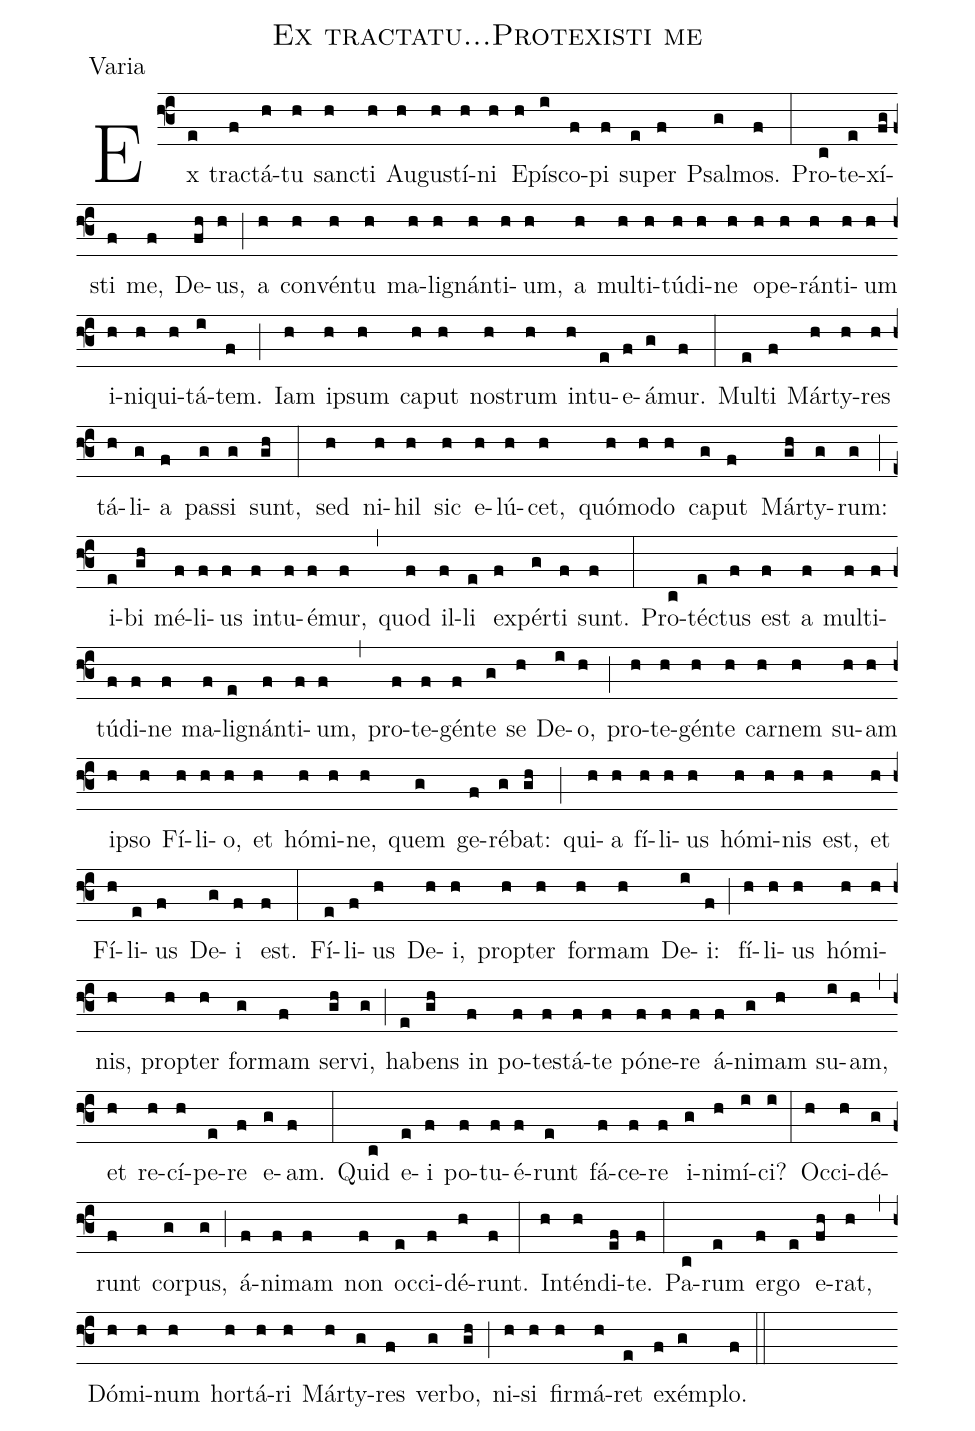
name:Ex tractatu...Protexisti me;
office-part:Varia;
%%
(f3)Ex(e) tra(f)ctá(h)tu(h) san(h)cti(h) Au(h)gu(h)stí(h)ni(h) E(h)pí(i)sco(f)pi(f) su(e)per(f) Psal(g)mos.(f) (:)
Pro(c)te(e)xí(fg)sti(f) me,(f) De(fh)us,(h) (;) a(h) con(h)vén(h)tu(h) ma(h)li(h)gnán(h)ti(h)um,(h) a(h) mul(h)ti(h)tú(h)di(h)ne(h) o(h)pe(h)rán(h)ti(h)um(h) i(h)ni(h)qui(h)tá(i)tem.(f) (;) Iam(h) i(h)psum(h) ca(h)put(h) no(h)strum(h) in(h)tu(e)e(f)á(g)mur.(f) (:) Mul(e)ti(f) Már(h)ty(h)res(h) tá(h)li(g)a(f) pas(g)si(g) sunt,(gh) (:) sed(h) ni(h)hil(h) sic(h) e(h)lú(h)cet,(h) quó(h)mo(h)do(h) ca(g)put(f) Már(gh)ty(g)rum:(g) (;) i(e)bi(gh) mé(f)li(f)us(f) in(f)tu(f)é(f)mur,(f) (,) quod(f) il(f)li(e) ex(f)pér(g)ti(f) sunt.(f) (:) Pro(c)té(e)ctus(f) est(f) a(f) mul(f)ti(f)tú(f)di(f)ne(f) ma(f)li(e)gnán(f)ti(f)um,(f) (,) pro(f)te(f)gén(f)te(g) se(h) De(i)o,(h) (;) pro(h)te(h)gén(h)te(h) car(h)nem(h) su(h)am(h) i(h)pso(h) Fí(h)li(h)o,(h) et(h) hó(h)mi(h)ne,(h) quem(g) ge(f)ré(g)bat:(gh) (;) qui(h)a(h) fí(h)li(h)us(h) hó(h)mi(h)nis(h) est,(h) et(h) Fí(h)li(e)us(f) De(g)i(f) est.(f) (:) Fí(e)li(f)us(h) De(h)i,(h) prop(h)ter(h) for(h)mam(h) De(i)i:(f) (;) fí(h)li(h)us(h) hó(h)mi(h)nis,(h) prop(h)ter(h) for(g)mam(f) ser(gh)vi,(g) (;) ha(e)bens(gh) in(f) po(f)te(f)stá(f)te(f) pó(f)ne(f)re(f) á(f)ni(g)mam(h) su(i)am,(h) (,) et(h) re(h)cí(h)pe(e)re(f) e(g)am.(f) (:) Quid(c) e(e)i(f) po(f)tu(f)é(f)runt(e) fá(f)ce(f)re(f) i(g)ni(h)mí(i)ci?(i) (:) Oc(h)ci(h)dé(g)runt(f) cor(g)pus,(g) (;) á(f)ni(f)mam(f) non(f) oc(e)ci(f)dé(h)runt.(f) (:) In(h)tén(h)di(ef)te.(f) (:) Pa(c)rum(e) er(f)go(e) e(fh)rat,(h) (,) Dó(h)mi(h)num(h) hor(h)tá(h)ri(h) Már(h)ty(g)res(f) ver(g)bo,(gh) (;) ni(h)si(h) fir(h)má(h)ret(e) e(f)xém(g)plo.(f) (::)
